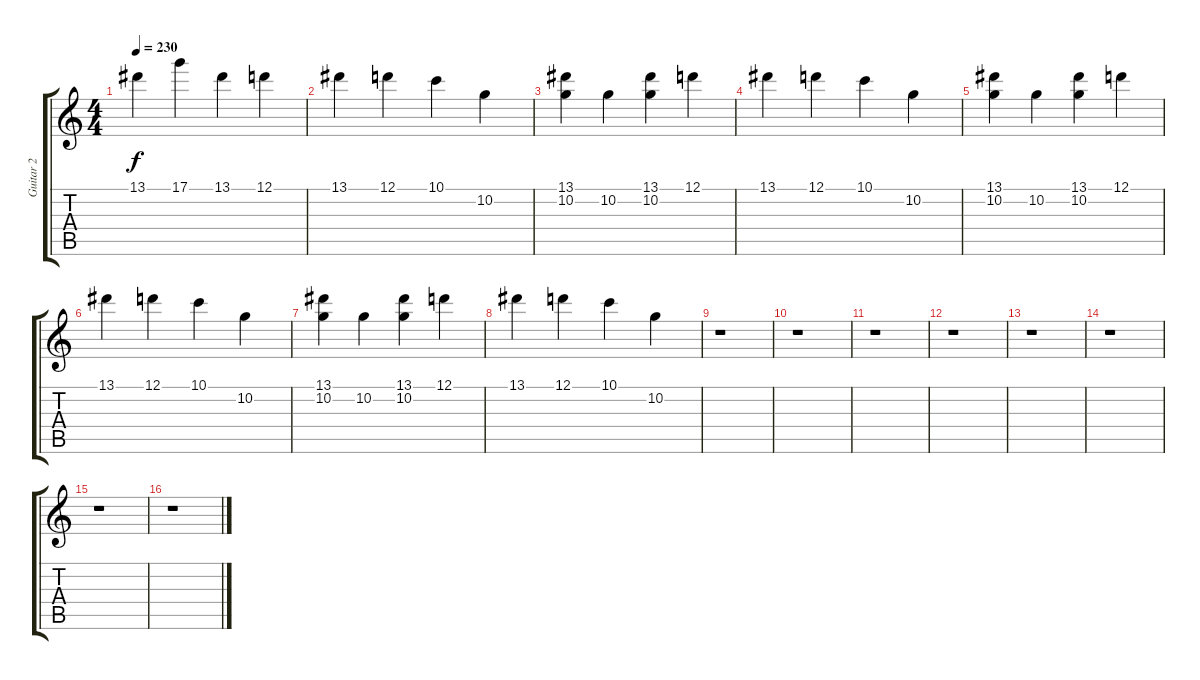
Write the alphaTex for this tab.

\track ("Guitar 2" "Guitar 2") {instrument distortionguitar}
\staff {score tabs}
\tuning (D4 A3 F3 C3 G2 C2) {hide}
\ts (4 4)
\tempo 230
\clef g2
\ks c
13.1.4{dy f} 17.1.4 13.1.4 12.1.4 |
13.1.4 12.1.4 10.1.4 10.2.4 |
(13.1 10.2).4 10.2.4 (13.1 10.2).4 12.1.4 |
13.1.4 12.1.4 10.1.4 10.2.4 |
(13.1 10.2).4 10.2.4 (13.1 10.2).4 12.1.4 |
13.1.4 12.1.4 10.1.4 10.2.4 |
(13.1 10.2).4 10.2.4 (13.1 10.2).4 12.1.4 |
13.1.4 12.1.4 10.1.4 10.2.4 |
r.1 |
r.1 |
r.1 |
r.1 |
r.1 |
r.1 |
r.1 |
r.1
